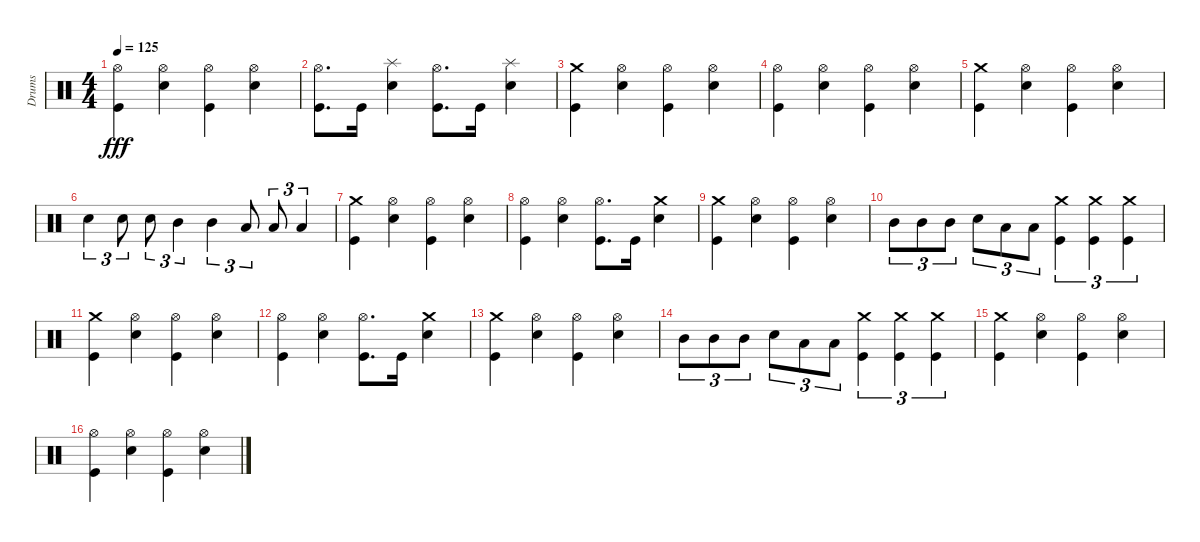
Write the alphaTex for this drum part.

\track ("Lars Urlich" "Drums") {instrument percussion}
\staff {score}
\articulation defaults
\ts (4 4)
\tempo 125
\clef neutral
\ks c
("Hi-Hat (open)" "Kick (hit)").4{dy fff} ("Hi-Hat (open)" "Snare (hit) 2").4 ("Hi-Hat (open)" "Kick (hit)").4 ("Hi-Hat (open)" "Snare (hit) 2").4 |
("Hi-Hat (open)" "Kick (hit)").8{d} "Kick (hit)".16 ("Splash (hit)" "Snare (hit) 2").4 ("Hi-Hat (open)" "Kick (hit)").8{d} "Kick (hit)".16 ("Splash (hit)" "Snare (hit) 2").4 |
("Crash medium (hit)" "Kick (hit)").4 ("Hi-Hat (open)" "Snare (hit) 2").4 ("Hi-Hat (open)" "Kick (hit)").4 ("Hi-Hat (open)" "Snare (hit) 2").4 |
("Hi-Hat (open)" "Kick (hit)").4 ("Hi-Hat (open)" "Snare (hit) 2").4 ("Hi-Hat (open)" "Kick (hit)").4 ("Hi-Hat (open)" "Snare (hit) 2").4 |
("Crash medium (hit)" "Kick (hit)").4 ("Hi-Hat (open)" "Snare (hit) 2").4 ("Hi-Hat (open)" "Kick (hit)").4 ("Hi-Hat (open)" "Snare (hit) 2").4 |
"Snare (hit) 2".4{tu (3 2)} "Snare (hit) 2".8{tu (3 2)} "Snare (hit) 2".8{tu (3 2)} "Mid Tom (hit)".4{tu (3 2)} "Mid Tom (hit)".4{tu (3 2)} "Low Tom (hit)".8{tu (3 2)} "Low Tom (hit)".8{tu (3 2)} "Low Tom (hit)".4{tu (3 2)} |
("Crash medium (hit)" "Kick (hit)").4 ("Hi-Hat (open)" "Snare (hit) 2").4 ("Hi-Hat (open)" "Kick (hit)").4 ("Hi-Hat (open)" "Snare (hit) 2").4 |
("Hi-Hat (open)" "Kick (hit)").4 ("Hi-Hat (open)" "Snare (hit) 2").4 ("Hi-Hat (open)" "Kick (hit)").8{d} "Kick (hit)".16 ("Crash medium (hit)" "Snare (hit) 2").4 |
("Crash medium (hit)" "Kick (hit)").4 ("Hi-Hat (open)" "Snare (hit) 2").4 ("Hi-Hat (open)" "Kick (hit)").4 ("Hi-Hat (open)" "Snare (hit) 2").4 |
"Mid Tom (hit)".8{tu (3 2)} "Mid Tom (hit)".8{tu (3 2)} "Mid Tom (hit)".8{tu (3 2)} "Snare (hit) 2".8{tu (3 2)} "Low Tom (hit)".8{tu (3 2)} "Low Tom (hit)".8{tu (3 2)} ("Crash medium (hit)" "Kick (hit)").4{tu (3 2)} ("Crash medium (hit)" "Kick (hit)").4{tu (3 2)} ("Crash medium (hit)" "Kick (hit)").4{tu (3 2)} |
("Crash medium (hit)" "Kick (hit)").4 ("Hi-Hat (open)" "Snare (hit) 2").4 ("Hi-Hat (open)" "Kick (hit)").4 ("Hi-Hat (open)" "Snare (hit) 2").4 |
("Hi-Hat (open)" "Kick (hit)").4 ("Hi-Hat (open)" "Snare (hit) 2").4 ("Hi-Hat (open)" "Kick (hit)").8{d} "Kick (hit)".16 ("Crash medium (hit)" "Snare (hit) 2").4 |
("Crash medium (hit)" "Kick (hit)").4 ("Hi-Hat (open)" "Snare (hit) 2").4 ("Hi-Hat (open)" "Kick (hit)").4 ("Hi-Hat (open)" "Snare (hit) 2").4 |
"Mid Tom (hit)".8{tu (3 2)} "Mid Tom (hit)".8{tu (3 2)} "Mid Tom (hit)".8{tu (3 2)} "Snare (hit) 2".8{tu (3 2)} "Low Tom (hit)".8{tu (3 2)} "Low Tom (hit)".8{tu (3 2)} ("Crash medium (hit)" "Kick (hit)").4{tu (3 2)} ("Crash medium (hit)" "Kick (hit)").4{tu (3 2)} ("Crash medium (hit)" "Kick (hit)").4{tu (3 2)} |
("Crash medium (hit)" "Kick (hit)").4 ("Hi-Hat (open)" "Snare (hit) 2").4 ("Hi-Hat (open)" "Kick (hit)").4 ("Hi-Hat (open)" "Snare (hit) 2").4 |
("Hi-Hat (open)" "Kick (hit)").4 ("Hi-Hat (open)" "Snare (hit) 2").4 ("Hi-Hat (open)" "Kick (hit)").4 ("Hi-Hat (open)" "Snare (hit) 2").4
